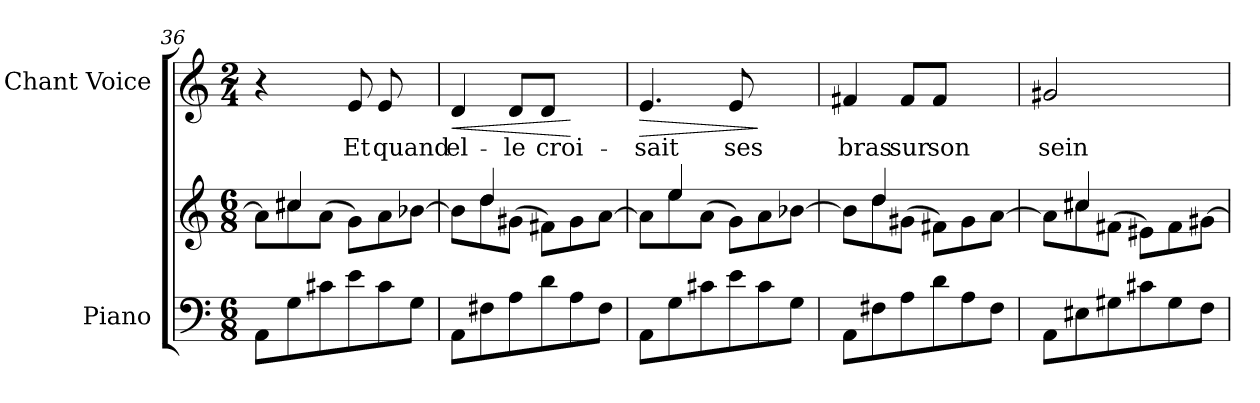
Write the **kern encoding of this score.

**kern	**kern	**kern	**text	**dynam
*part2	*part2	*part1	*part1	*part1
*staff3	*staff2	*staff1	*staff1	*staff1
*I"Piano	*	*I"Chant Voice	*	*
*I'Pno	*	*	*	*
*clefF4	*clefG2	*clefG2	*	*
*k[]	*k[]	*k[]	*	*
*M6/8	*M6/8	*M2/4	*	*
=36	=36	=36	=36	=36
*	*^	*	*	*
!	!	!	!LO:N:vis=4	!	!
8AA\L	8a\L]	8ryy	4.r	.	.
8G\	8cc#X\	4cc#/	.	.	.
8c#X\	(>8a\J	.	.	.	.
8e\	8g\L)	4.ryy	8e/	Et	.
8c#\	8a\	.	8e/	quand	.
8G\J	[>8b-X\J	.	8ryy	.	.
=37	=37	=37	=37	=37	=37
!	!	!	!	!	!LO:HP:b
8AA\L	8b-\L]	8ryy	4d/	el-	<
8F#X\	8dd\	4dd/	.	.	.
8A\	(>8g#X\J	.	8d/L	-le	.
8d\	8f#X\L)	4.ryy	8d/J	croi-	.
8A\	8g#\	.	4ryy	.	[
8F#\J	[>8a\J	.	.	.	.
=38	=38	=38	=38	=38	=38
!	!	!	!	!	!LO:HP:b
8AA\L	8a\L]	8ryy	4.e/	-sait	>
8G\	8ee\	4ee/	.	.	.
8c#X\	(>8a\J	.	.	.	.
8e\	8g\L)	4.ryy	8e/	ses	.
8c#\	8a\	.	4ryy	.	]
8G\J	[>8b-X\J	.	.	.	.
=39	=39	=39	=39	=39	=39
8AA\L	8b-\L]	8ryy	4f#X/	bras	.
8F#X\	8dd\	4dd/	.	.	.
8A\	(>8g#X\J	.	8f#/L	sur	.
8d\	8f#X\L)	4.ryy	8f#/J	son	.
8A\	8g#\	.	4ryy	.	.
8F#\J	[>8a\J	.	.	.	.
=40	=40	=40	=40	=40	=40
8AA\L	8a\L]	8ryy	2g#X/	sein	.
8E#X\	8cc#X\	4cc#/	.	.	.
8G#X\	(>8f#X\J	.	.	.	.
8c#X\	8e#X\L)	4.ryy	.	.	.
8G#\	8f#\	.	4ryy	.	.
8F\J	[>8g#X\J	.	.	.	.
*	*v	*v	*	*	*
=	=	=	=	=
*-	*-	*-	*-	*-
